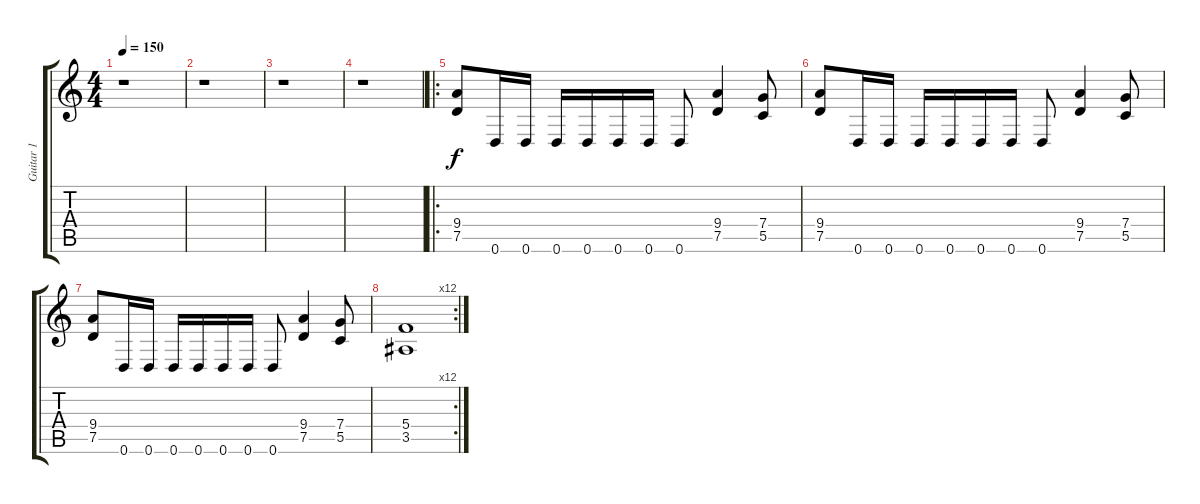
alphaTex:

\track ("Guitar 1" "Guitar 1") {instrument overdrivenguitar}
\staff {score tabs}
\tuning (D4 A3 F3 C3 G2 D2) {hide}
\ts (4 4)
\tempo 150
\clef g2
\ks c
r.1{dy f} |
r.1 |
r.1 |
r.1 |
\ro
(9.4 7.5).8 0.6.16 0.6.16 0.6.16 0.6.16 0.6.16 0.6.16 0.6.8 (9.4 7.5).4 (7.4 5.5).8 |
(9.4 7.5).8 0.6.16 0.6.16 0.6.16 0.6.16 0.6.16 0.6.16 0.6.8 (9.4 7.5).4 (7.4 5.5).8 |
(9.4 7.5).8 0.6.16 0.6.16 0.6.16 0.6.16 0.6.16 0.6.16 0.6.8 (9.4 7.5).4 (7.4 5.5).8 |
\rc 12
(5.4 3.5).1
